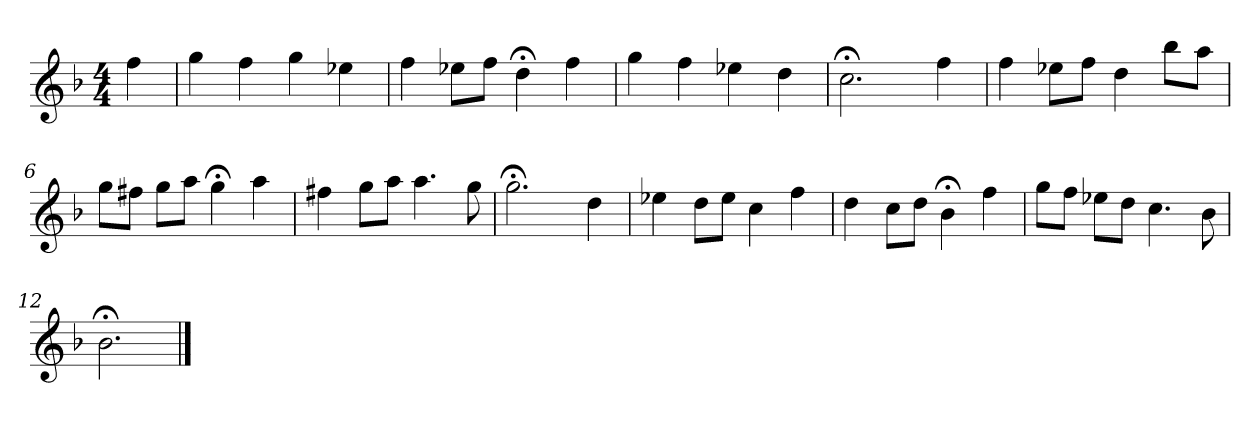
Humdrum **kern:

**kern
*part1
*staff1
*k[b-]
*B-:lyd
*M4/4
*MM120
=
4ff
=1
4gg
4ff
4gg
4ee-X
=2
4ff
8ee-XL
8ffJ
4dd;<
4ff
=3
4gg
4ff
4ee-X
4dd
=4
2.cc;<
4ff
=5
4ff
8ee-XL
8ffJ
4dd
8bb-L
8aaJ
=6
8ggL
8ff#XJ
8ggL
8aaJ
4gg;<
4aa
=7
4ff#X
8ggL
8aaJ
4.aa
8gg
=8
2.gg;<
4dd
=9
4ee-X
8ddL
8ee-J
4cc
4ff
=10
4dd
8ccL
8ddJ
4b-;<
4ff
=11
8ggL
8ffJ
8ee-XL
8ddJ
4.cc
8b-
=12
2.b-;<
==
*-
